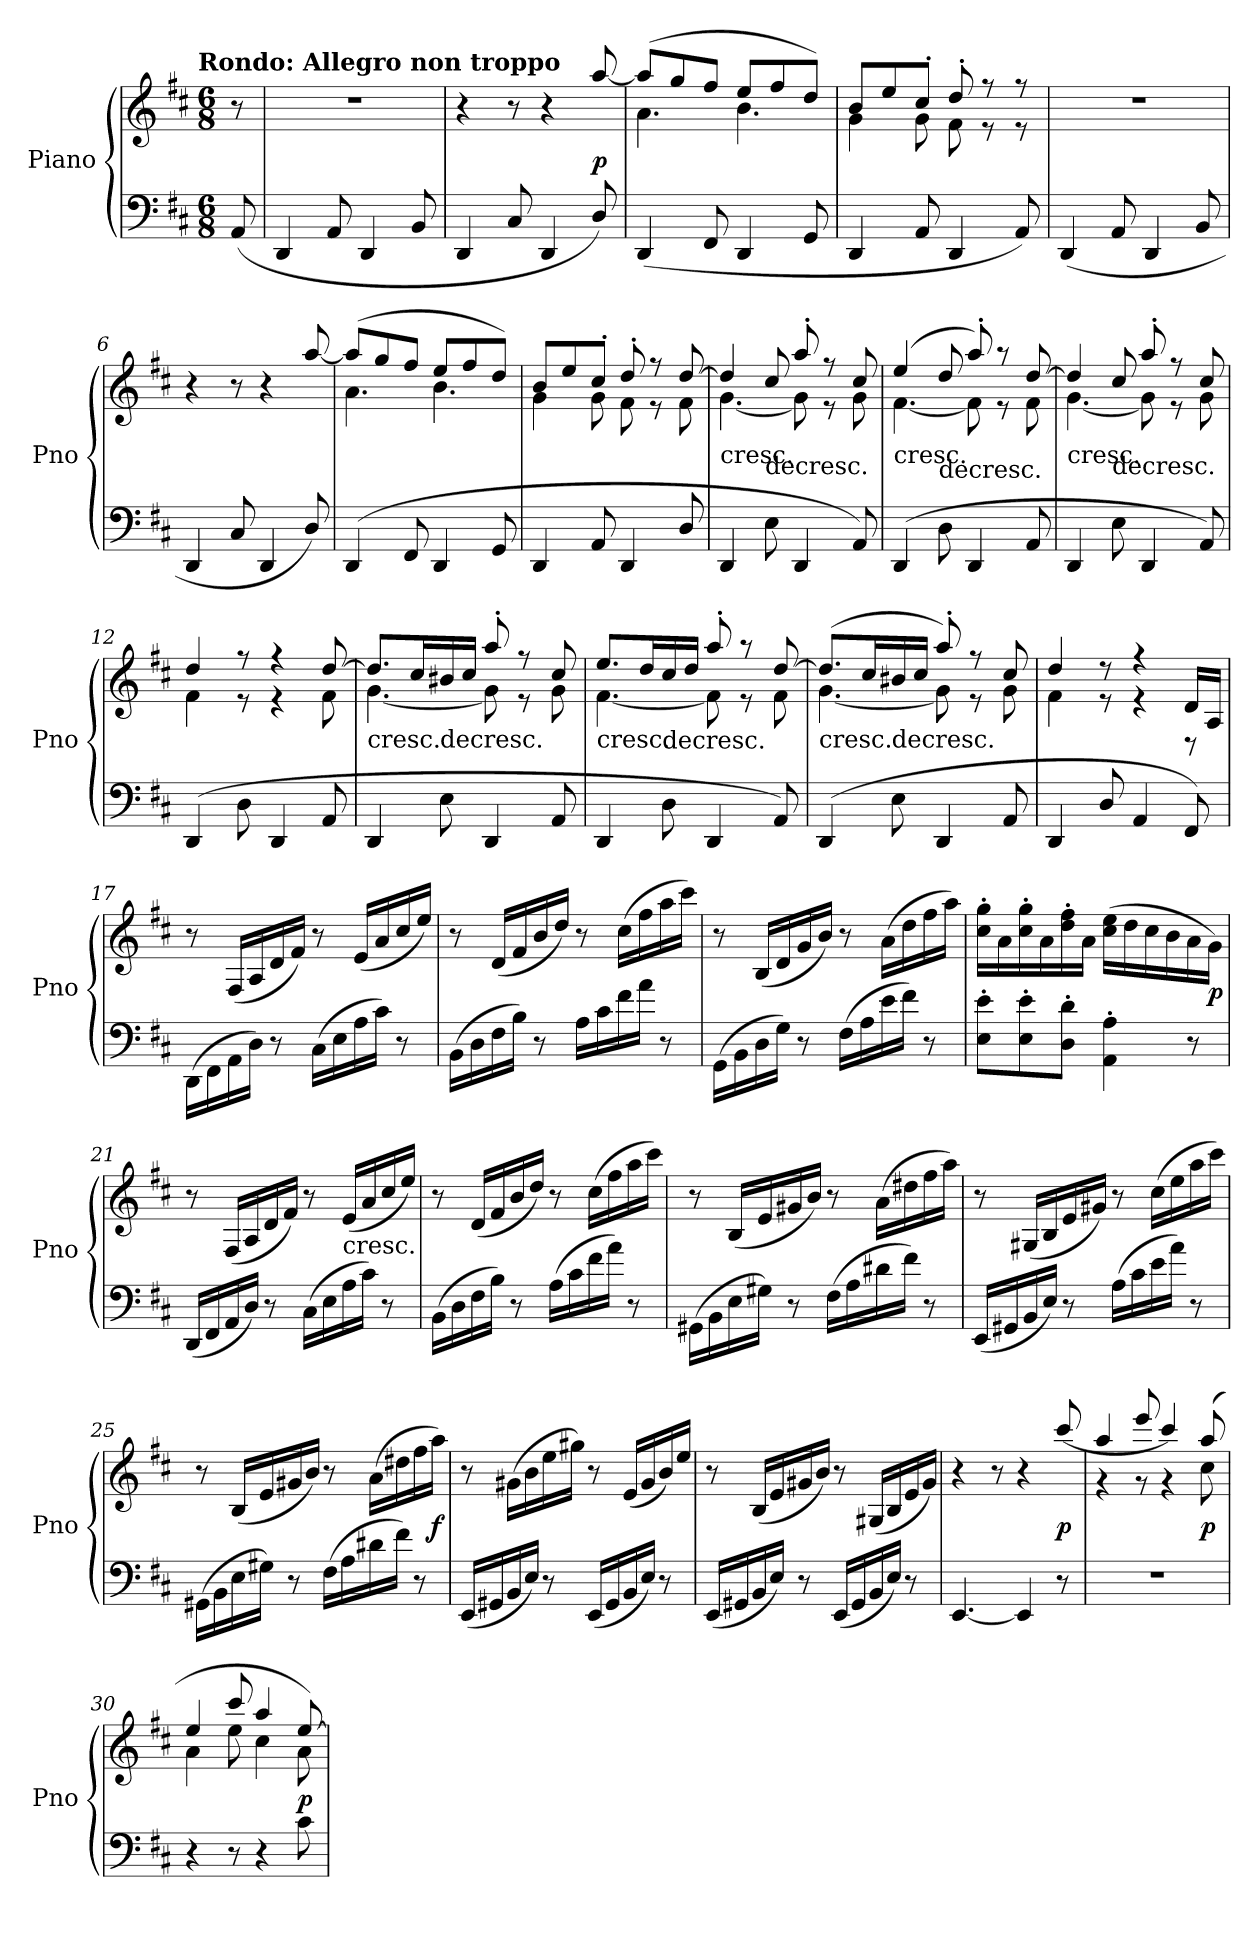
**kern	**kern	**dynam
*part1	*part1	*part1
*staff2	*staff1	*staff1/2
*I"Piano	*	*
*I'Pno	*	*
*clefF4	*clefG2	*
*k[f#c#]	*k[f#c#]	*
*D:	*D:	*
!!LO:TX:omd:t=Rondo&colon; Allegro non troppo
*M6/8	*M6/8	*
*MM124	*MM124	*
=	=	=
(8AA/	8r	.
=1	=1	=1
4DD/	2.r	.
8AA/	.	.
4DD/	.	.
8BB/	.	.
=2	=2	=2
4DD/	4r	.
8C#/	8r	.
4DD/	4r	.
8D/)	[8aa/	p
=3	=3	=3
*	*^	*
(4DD/	(8aa/L]	4.a\	.
.	8gg/	.	.
8FF#/	8ff#/J	.	.
4DD/	8ee/L	4.b\	.
.	8ff#/	.	.
8GG/	8dd/J)	.	.
=4	=4	=4	=4
4DD/	8b/L	4g\	.
.	8ee/	.	.
8AA/	8cc#'/J	8g\	.
4DD/	8dd'/	8f#\	.
.	8r	8r	.
8AA/)	8r	8r	.
*	*v	*v	*
=5	=5	=5
(4DD/	2.r	.
8AA/	.	.
4DD/	.	.
8BB/	.	.
=6	=6	=6
4DD/	4r	.
8C#/	8r	.
4DD/	4r	.
8D/)	[8aa/	.
=7	=7	=7
*	*^	*
(4DD/	(8aa/L]	4.a\	.
.	8gg/	.	.
8FF#/	8ff#/J	.	.
4DD/	8ee/L	4.b\	.
.	8ff#/	.	.
8GG/	8dd/J)	.	.
=8	=8	=8	=8
4DD/	8b/L	4g\	.
.	8ee/	.	.
8AA/	8cc#'/J	8g\	.
4DD/	8dd'/	8f#\	.
.	8r	8r	.
8D/	[8dd/	8f#\	.
=9	=9	=9	=9
!	!LO:TX:c:t=cresc.	!	!
4DD/	4dd/]	[4.g\	.
!	!LO:TX:c:t=decresc.	!	!
8E\	8cc#/	.	.
4DD/	8aa'/	8g\]	.
.	8r	8r	.
8AA/)	8cc#/	8g\	.
=10	=10	=10	=10
!	!LO:TX:c:t=cresc.	!	!
(4DD/	(4ee/	[4.f#\	.
!	!LO:TX:c:t=decresc.	!	!
8D\	8dd/	.	.
4DD/	8aa'/)	8f#\]	.
.	8r	8r	.
8AA/	[8dd/	8f#\	.
=11	=11	=11	=11
!	!LO:TX:c:t=cresc.	!	!
4DD/	4dd/]	[4.g\	.
!	!LO:TX:c:t=decresc.	!	!
8E\	8cc#/	.	.
4DD/	8aa'/	8g\]	.
.	8r	8r	.
8AA/)	8cc#/	8g\	.
=12	=12	=12	=12
(4DD/	4dd/	4f#\	.
8D\	8r	8r	.
4DD/	4r	4r	.
8AA/	[8dd/	8f#\	.
=13	=13	=13	=13
!	!LO:TX:c:t=cresc.	!	!
4DD/	8.dd/L]	[4.g\	.
.	16cc#/L	.	.
!	!LO:TX:c:t=decresc.	!	!
8E\	16b#X/	.	.
.	16cc#/JJ	.	.
4DD/	8aa'/	8g\]	.
.	8r	8r	.
8AA/	8cc#/	8g\	.
=14	=14	=14	=14
!	!LO:TX:c:t=cresc.	!	!
4DD/	8.ee/L	[4.f#\	.
.	16dd/L	.	.
!	!LO:TX:c:t=decresc.	!	!
8D\	16cc#/	.	.
.	16dd/JJ	.	.
4DD/	8aa'/	8f#\]	.
.	8r	8r	.
8AA/)	[8dd/	8f#\	.
=15	=15	=15	=15
!	!LO:TX:c:t=cresc.	!	!
(4DD/	(8.dd/L]	[4.g\	.
.	16cc#/L	.	.
!	!LO:TX:c:t=decresc.	!	!
8E\	16b#X/	.	.
.	16cc#/JJ	.	.
4DD/	8aa'/)	8g\]	.
.	8r	8r	.
8AA/	8cc#/	8g\	.
=16	=16	=16	=16
4DD/	4dd/	4f#\	.
8D/	8r	8r	.
4AA/	4r	4r	.
8FF#/)	16d/LL	8r	.
.	16A/JJ	.	.
*	*v	*v	*
=17	=17	=17
(16DD\LL	8r	.
16FF#\	.	.
16AA\	(16F#/LL	.
16D\JJ)	16A/	.
8r	16d/	.
.	16f#/JJ)	.
(16C#\LL	8r	.
16E\	.	.
16A\	(16e/LL	.
16c#\JJ)	16a/	.
8r	16cc#/	.
.	16ee/JJ)	.
=18	=18	=18
(16BB\LL	8r	.
16D\	.	.
16F#\	(16d/LL	.
16B\JJ)	16f#/	.
8r	16b/	.
.	16dd/JJ)	.
16A\LL	8r	.
16c#\	.	.
16f#\	(16cc#\LL	.
16a\JJ	16ff#\	.
8r	16aa\	.
.	16ccc#\JJ)	.
=19	=19	=19
(16GG\LL	8r	.
16BB\	.	.
16D\	(16B/LL	.
16G\JJ)	16d/	.
8r	16g/	.
.	16b/JJ)	.
(16F#\LL	8r	.
16A\	.	.
16e\	(16a\LL	.
16f#\JJ)	16dd\	.
8r	16ff#\	.
.	16aa\JJ)	.
=20	=20	=20
8E'\ 8e'\L	16cc#'\ 16gg'\LL	.
.	16a\	.
8E'\ 8e'\	16cc#'\ 16gg'\	.
.	16a\	.
8D'\ 8d'\J	16dd'\ 16ff#'\	.
.	16a\JJ	.
4AA'\ 4A'\	(16cc#\ 16ee\LL	.
.	16dd\	.
.	16cc#\	.
.	16b\	.
8r	16a\	.
.	16g\JJ)	p
=21	=21	=21
(16DD/LL	8r	.
16FF#/	.	.
16AA/	(16F#/LL	.
16D/JJ)	16A/	.
8r	16d/	.
.	16f#/JJ)	.
(16C#\LL	8r	.
16E\	.	.
!	!LO:TX:c:t=cresc.	!
16A\	(16e/LL	.
16c#\JJ)	16a/	.
8r	16cc#/	.
.	16ee/JJ)	.
=22	=22	=22
(16BB\LL	8r	.
16D\	.	.
16F#\	(16d/LL	.
16B\JJ)	16f#/	.
8r	16b/	.
.	16dd/JJ)	.
(16A\LL	8r	.
16c#\	.	.
16f#\	(16cc#\LL	.
16a\JJ)	16ff#\	.
8r	16aa\	.
.	16ccc#\JJ)	.
=23	=23	=23
(16GG#X\LL	8r	.
16BB\	.	.
16E\	(16B/LL	.
16G#X\JJ)	16e/	.
8r	16g#X/	.
.	16b/JJ)	.
(16F#\LL	8r	.
16A\	.	.
16d#X\	(16a\LL	.
16f#\JJ)	16dd#X\	.
8r	16ff#\	.
.	16aa\JJ)	.
=24	=24	=24
(16EE/LL	8r	.
16GG#X/	.	.
16BB/	(16G#X/LL	.
16E/JJ)	16B/	.
8r	16e/	.
.	16g#X/JJ)	.
(16A\LL	8r	.
16c#\	.	.
16e\	(16cc#\LL	.
16a\JJ)	16ee\	.
8r	16aa\	.
.	16ccc#\JJ)	.
=25	=25	=25
(16GG#X\LL	8r	.
16BB\	.	.
16E\	(16B/LL	.
16G#X\JJ)	16e/	.
8r	16g#X/	.
.	16b/JJ)	.
(16F#\LL	8r	.
16A\	.	.
16d#X\	(16a\LL	.
16f#\JJ)	16dd#X\	.
8r	16ff#\	.
.	16aa\JJ)	f
=26	=26	=26
(16EE/LL	8r	.
16GG#X/	.	.
16BB/	(16g#X\LL	.
16E/JJ)	16b\	.
8r	16ee\	.
.	16gg#X\JJ)	.
(16EE/LL	8r	.
16GG#/	.	.
16BB/	(16e/LL	.
16E/JJ)	16g#/	.
8r	16b/)	.
.	16ee/JJ	.
=27	=27	=27
(16EE/LL	8r	.
16GG#X/	.	.
16BB/	(16B/LL	.
16E/JJ)	16e/	.
8r	16g#X/	.
.	16b/JJ)	.
(16EE/LL	8r	.
16GG#/	.	.
16BB/	(16G#X/LL	.
16E/JJ)	16B/	.
8r	16e/	.
.	16g#/JJ)	.
=28	=28	=28
[4.EE/	4r	.
.	8r	.
4EE/]	4r	.
8r	(8ccc#/	p
=29	=29	=29
*	*^	*
2.r	4aa/	4r	.
.	8eee/	8r	.
.	4ccc#/)	4r	.
.	(8aa/	8cc#\	p
=30	=30	=30	=30
4r	4ee/	4a\	.
8r	8ccc#/	8ee\	.
4r	4aa/	4cc#\	.
8c#\	[8ee/)	8a\	p
*	*v	*v	*
=	=	=
*-	*-	*-
